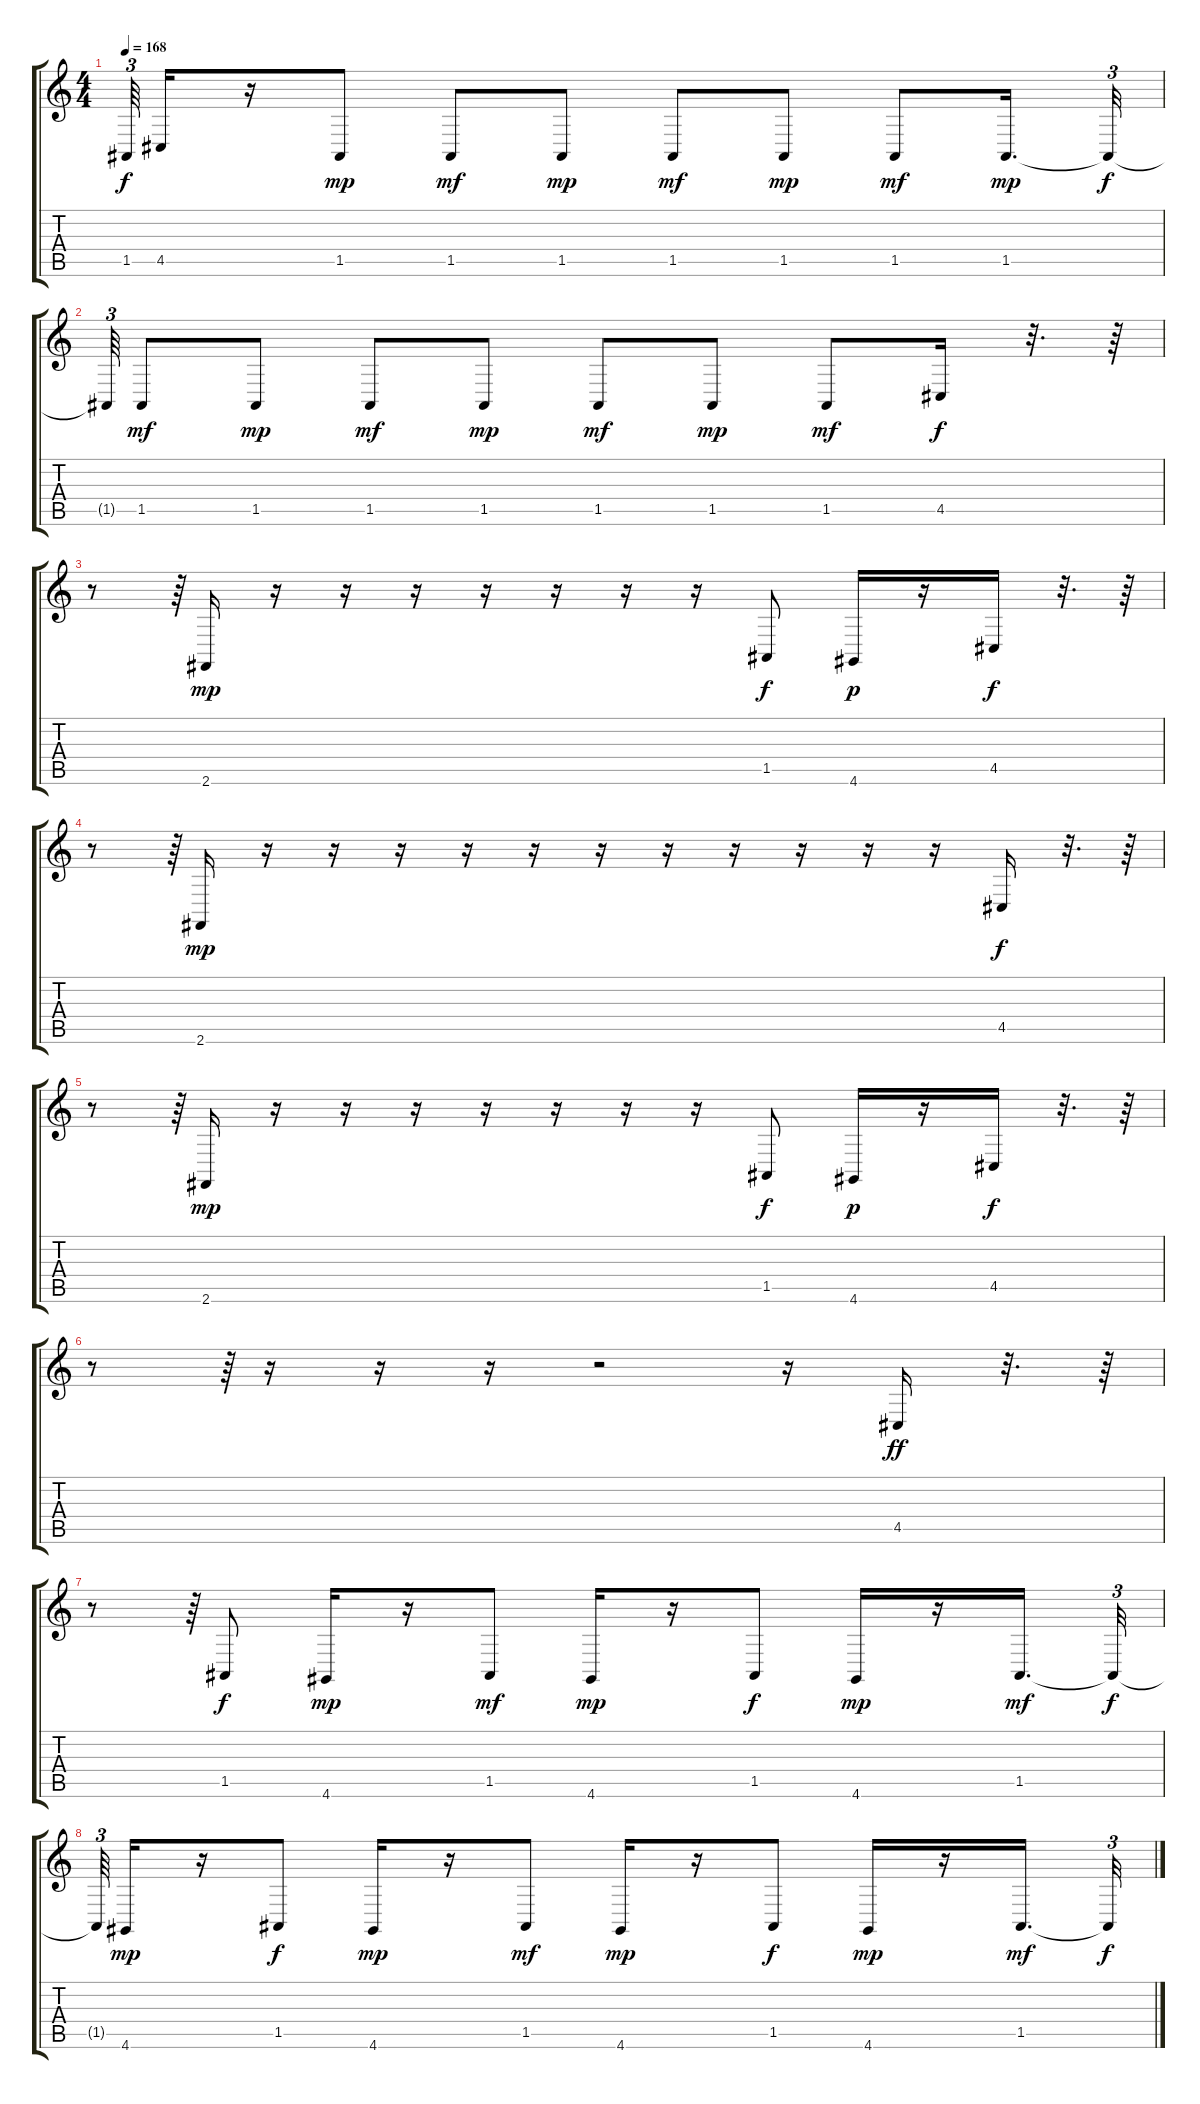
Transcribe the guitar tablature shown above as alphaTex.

\track "" {instrument acousticgrandpiano}
\staff {score tabs}
\tuning (E4 B3 G3 D3 A2 E2) {hide}
\ts (4 4)
\tempo 168
\clef g2
\ks c
1.5{t}.64{tu (3 2) dy f} 4.5.16 r.16 1.5.8{dy mp} 1.5.8{dy mf} 1.5.8{dy mp} 1.5.8{dy mf} 1.5.8{dy mp} 1.5.8{dy mf} 1.5.16{d dy mp} 1.5{t}.32{tu (3 2) dy f} |
1.5{t}.64{tu (3 2)} 1.5.8{dy mf} 1.5.8{dy mp} 1.5.8{dy mf} 1.5.8{dy mp} 1.5.8{dy mf} 1.5.8{dy mp} 1.5.8{dy mf} 4.5.16{dy f} r.32{d} r.64 |
r.8 r.64{tu (3 2)} 2.6.16{dy mp} r.16 r.16 r.16 r.16 r.16 r.16 r.16 1.5.8{dy f} 4.6.16{dy p} r.16 4.5.16{dy f} r.32{d} r.64 |
r.8 r.64{tu (3 2)} 2.6.16{dy mp} r.16 r.16 r.16 r.16 r.16 r.16 r.16 r.16 r.16 r.16 r.16 4.5.16{dy f} r.32{d} r.64 |
r.8 r.64{tu (3 2)} 2.6.16{dy mp} r.16 r.16 r.16 r.16 r.16 r.16 r.16 1.5.8{dy f} 4.6.16{dy p} r.16 4.5.16{dy f} r.32{d} r.64 |
r.8 r.64{tu (3 2)} r.16 r.16 r.16 r.2 r.16 4.5.16{dy ff} r.32{d} r.64 |
r.8 r.64{tu (3 2)} 1.5.8{dy f} 4.6.16{dy mp} r.16 1.5.8{dy mf} 4.6.16{dy mp} r.16 1.5.8{dy f} 4.6.16{dy mp} r.16 1.5.16{d dy mf} 1.5{t}.32{tu (3 2) dy f} |
1.5{t}.64{tu (3 2)} 4.6.16{dy mp} r.16 1.5.8{dy f} 4.6.16{dy mp} r.16 1.5.8{dy mf} 4.6.16{dy mp} r.16 1.5.8{dy f} 4.6.16{dy mp} r.16 1.5.16{d dy mf} 1.5{t}.32{tu (3 2) dy f}
